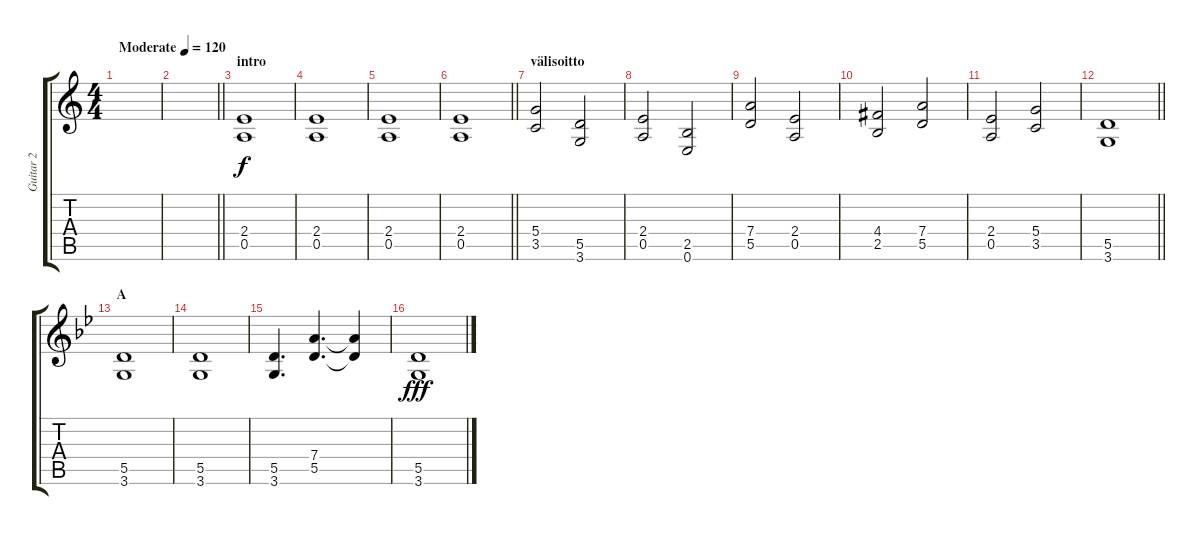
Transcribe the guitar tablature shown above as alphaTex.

\track ("Guitar 2" "Guitar 2") {instrument distortionguitar}
\staff {score tabs}
\tuning (E4 B3 G3 D3 A2 E2) {hide}
\ts (4 4)
\tempo (120 "Moderate")
\clef g2
\ks c
|
\barLineRight lightlight
|
\section ("" "intro")
\ks aminor
(2.4 0.5).1 |
(2.4 0.5).1 |
(2.4 0.5).1 |
\barLineRight lightlight
(2.4 0.5).1 |
\section ("" "välisoitto")
(5.4 3.5).2 (5.5 3.6).2 |
(2.4 0.5).2 (2.5 0.6).2 |
(7.4 5.5).2 (2.4 0.5).2 |
(4.4 2.5).2 (7.4 5.5).2 |
(2.4 0.5).2 (5.4 3.5).2 |
\barLineRight lightlight
(5.5 3.6).1 |
\section ("" "A")
\ks gminor
(5.5 3.6).1 |
(5.5 3.6).1 |
(5.5 3.6).4{d} (7.4 5.5).4{d} (7.4{t} 5.5{t}).4{dy f} |
(5.5 3.6).1{dy fff}
